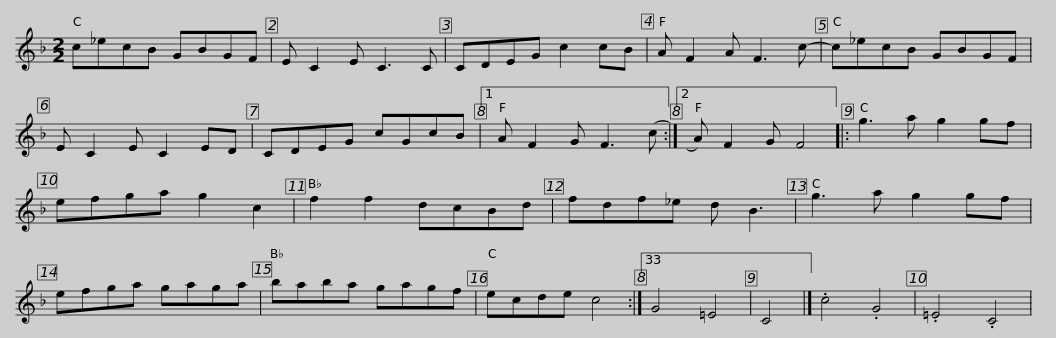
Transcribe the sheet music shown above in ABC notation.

X:1
L:1/8
M:2/2
I:linebreak $
K:F
V:1 treble
V:1
 c_ecB GBGF | E C2 E C3 C | CDEG c2 cB | A F2 A F3 c- | c_ecB GBGF |$ %5
 E C2 E C2 ED | CDEG cGcB |1 A F2 G F3 (c :|2 A) F2 G F4 |: g3 a g2 gf | %10
 efga g2 c2 |$ f2 f2 dcBd | fdf_e d B3 | g3 a g2 gf | efga gaga | %15
 baba gagf | ecde c4 :|33$ G4 =E4 | C4 |] .c4 .G4 | %20
 .=E4 .C4 | %21
